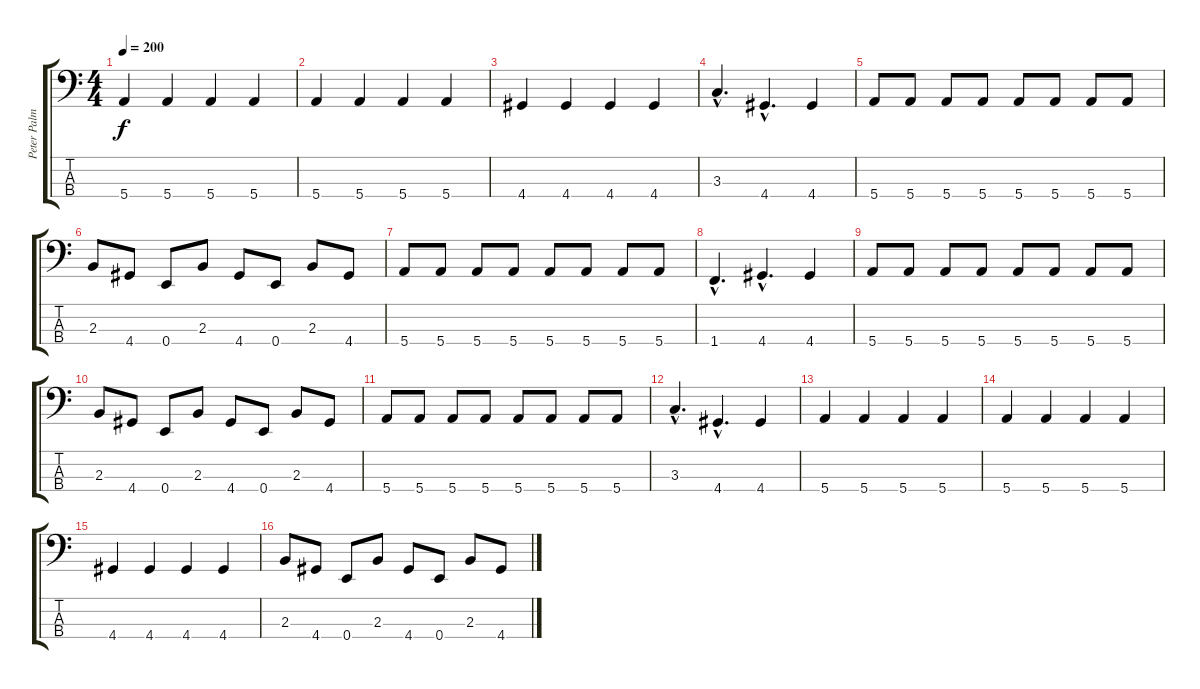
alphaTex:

\track ("Peter Palmdahl" "Peter Palm") {instrument electricbasspick}
\staff {score tabs}
\tuning (G2 D2 A1 E1) {hide}
\ts (4 4)
\tempo 200
\clef f4
\ks c
5.4.4{dy f} 5.4.4 5.4.4 5.4.4 |
5.4.4 5.4.4 5.4.4 5.4.4 |
4.4.4 4.4.4 4.4.4 4.4.4 |
3.3{hac}.4{d} 4.4{hac}.4{d} 4.4.4 |
5.4.8 5.4.8 5.4.8 5.4.8 5.4.8 5.4.8 5.4.8 5.4.8 |
2.3.8 4.4.8 0.4.8 2.3.8 4.4.8 0.4.8 2.3.8 4.4.8 |
5.4.8 5.4.8 5.4.8 5.4.8 5.4.8 5.4.8 5.4.8 5.4.8 |
1.4{hac}.4{d} 4.4{hac}.4{d} 4.4.4 |
5.4.8 5.4.8 5.4.8 5.4.8 5.4.8 5.4.8 5.4.8 5.4.8 |
2.3.8 4.4.8 0.4.8 2.3.8 4.4.8 0.4.8 2.3.8 4.4.8 |
5.4.8 5.4.8 5.4.8 5.4.8 5.4.8 5.4.8 5.4.8 5.4.8 |
3.3{hac}.4{d} 4.4{hac}.4{d} 4.4.4 |
5.4.4 5.4.4 5.4.4 5.4.4 |
5.4.4 5.4.4 5.4.4 5.4.4 |
4.4.4 4.4.4 4.4.4 4.4.4 |
2.3.8 4.4.8 0.4.8 2.3.8 4.4.8 0.4.8 2.3.8 4.4.8
